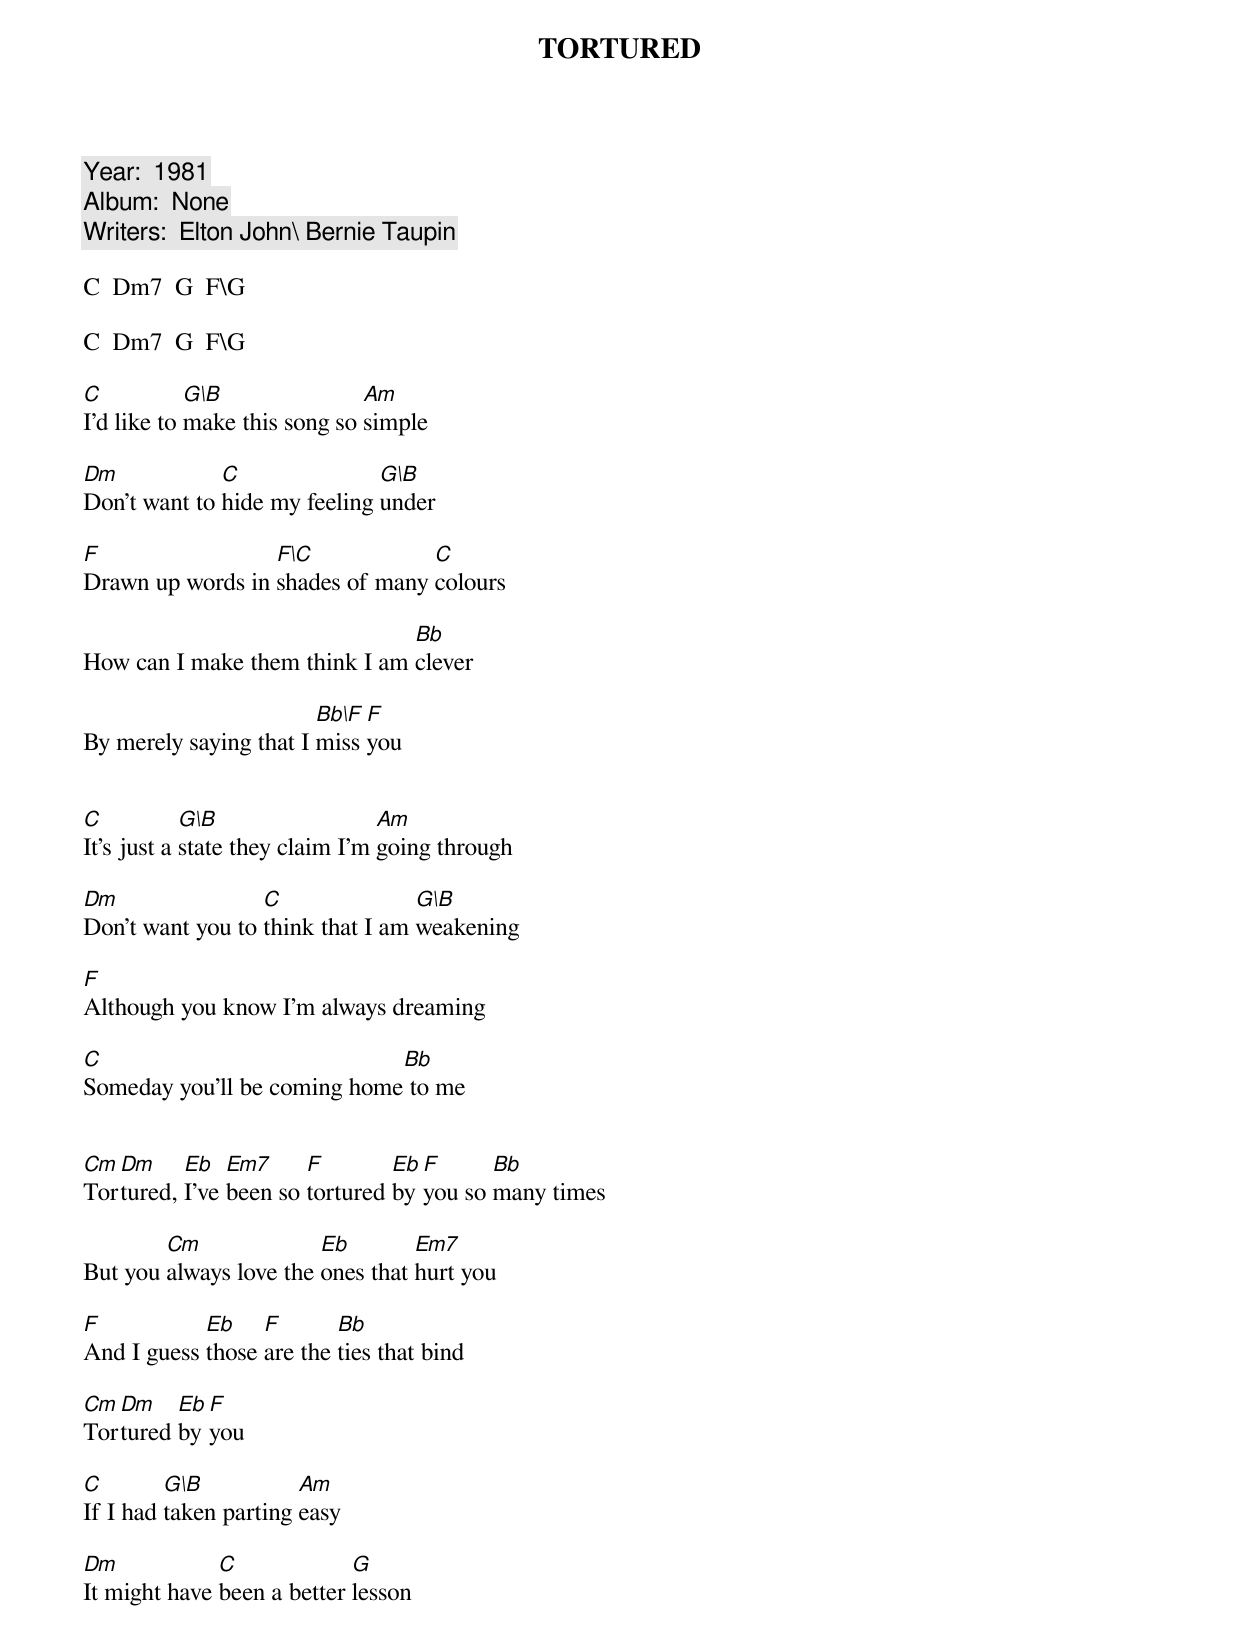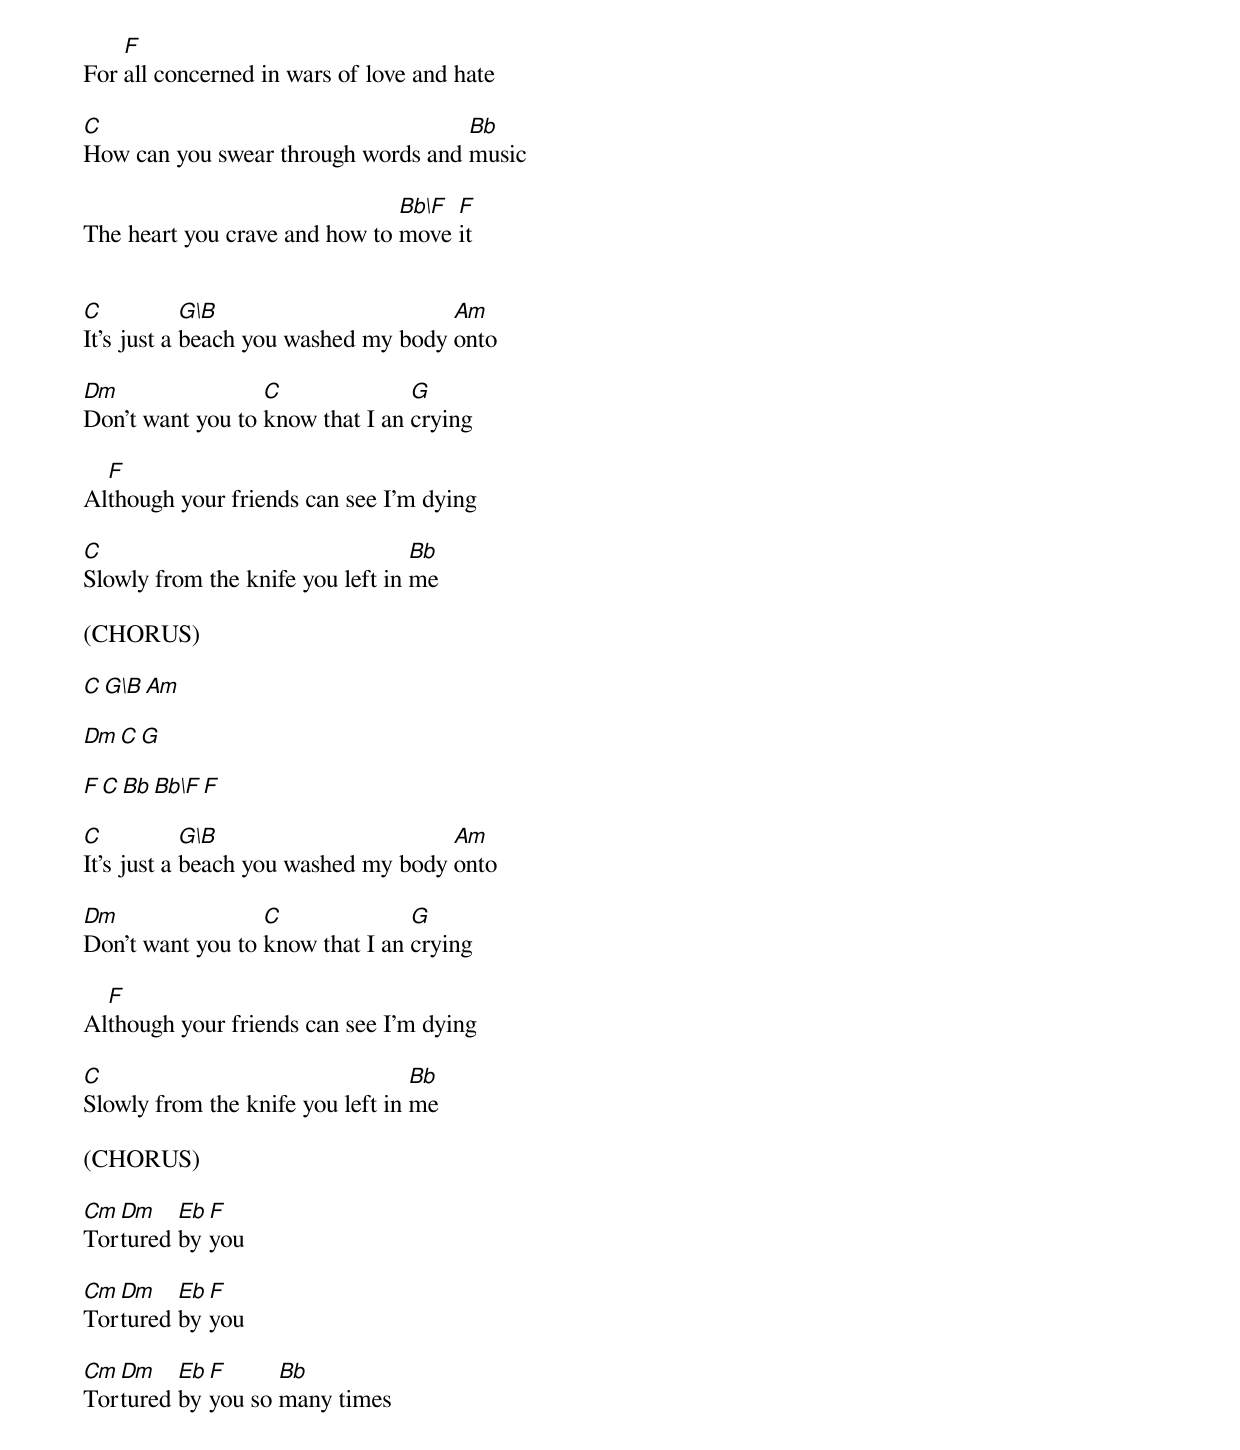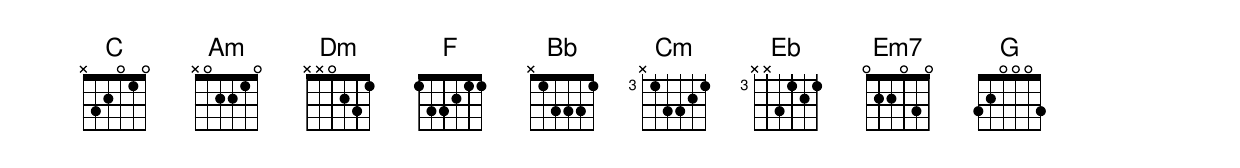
TORTURED

Year:  1981
Album:  None
Writers:  Elton John\ Bernie Taupin

C  Dm7  G  F\G

C  Dm7  G  F\G

C           G\B		      Am
I'd like to make this song so simple

Dm	      C		      G\B
Don't want to hide my feeling under

F		  F\C		 C
Drawn up words in shades of many colours

			       Bb
How can I make them think I am clever

			Bb\F F
By merely saying that I miss you


C	    G\B			 Am
It's just a state they claim I'm going through

Dm		  C		  G\B
Don't want you to think that I am weakening

F
Although you know I'm always dreaming

C			     Bb
Someday you'll be coming home to me


Cm Dm     Eb   Em7     F	Eb F      Bb
Tortured, I've been so tortured by you so many times

	Cm		Eb        Em7
But you always love the ones that hurt you

F	    Eb	  F	  Bb
And I guess those are the ties that bind

Cm Dm	 Eb F
Tortured by you

C	 G\B	       Am
If I had taken parting easy

Dm	      C		    G
It might have been a better lesson

    F
For all concerned in wars of love and hate

C				    Bb
How can you swear through words and music

			       Bb\F F
The heart you crave and how to move it


C	    G\B			     Am
It's just a beach you washed my body onto

Dm		  C		 G
Don't want you to know that I an crying

  F
Although your friends can see I'm dying

C				  Bb
Slowly from the knife you left in me

(CHORUS)

C  G\B  Am

Dm  C  G

F  C  Bb  Bb\F F

C	    G\B			     Am
It's just a beach you washed my body onto

Dm		  C		 G
Don't want you to know that I an crying

  F
Although your friends can see I'm dying

C				  Bb
Slowly from the knife you left in me

(CHORUS)

Cm Dm    Eb F
Tortured by you

Cm Dm    Eb F
Tortured by you

Cm Dm    Eb F      Bb
Tortured by you so many times
